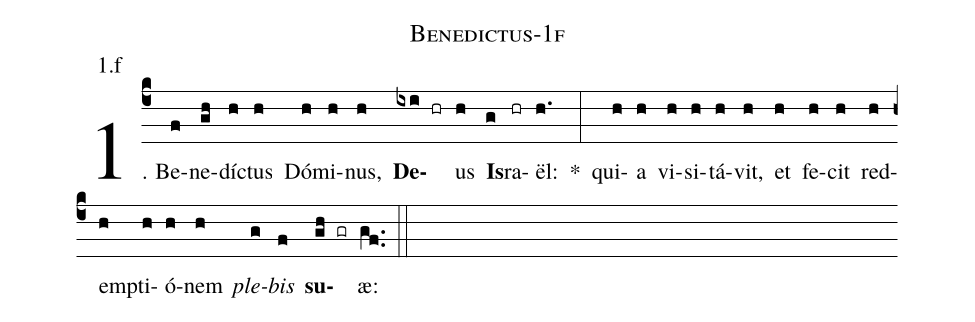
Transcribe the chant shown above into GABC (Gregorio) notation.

name: Benedictus-1f;
annotation: 1.f;
%%
(c4)1. Be(f)ne(gh)díc(h)tus(h) Dó(h)mi(h)nus,(h) <b>De</b>(ixi hr)us(h) <b>Is</b>(g)ra(hr)ël:(h.) *(:) qui(h)a(h) vi(h)si(h)tá(h)vit,(h) et(h) fe(h)cit(h) red(h)emp(h)ti(h)ó(h)nem(h) <i>ple</i>(g)<i>bis</i>(f) <b>su</b>(gh gr)æ:(gf..) (::)
